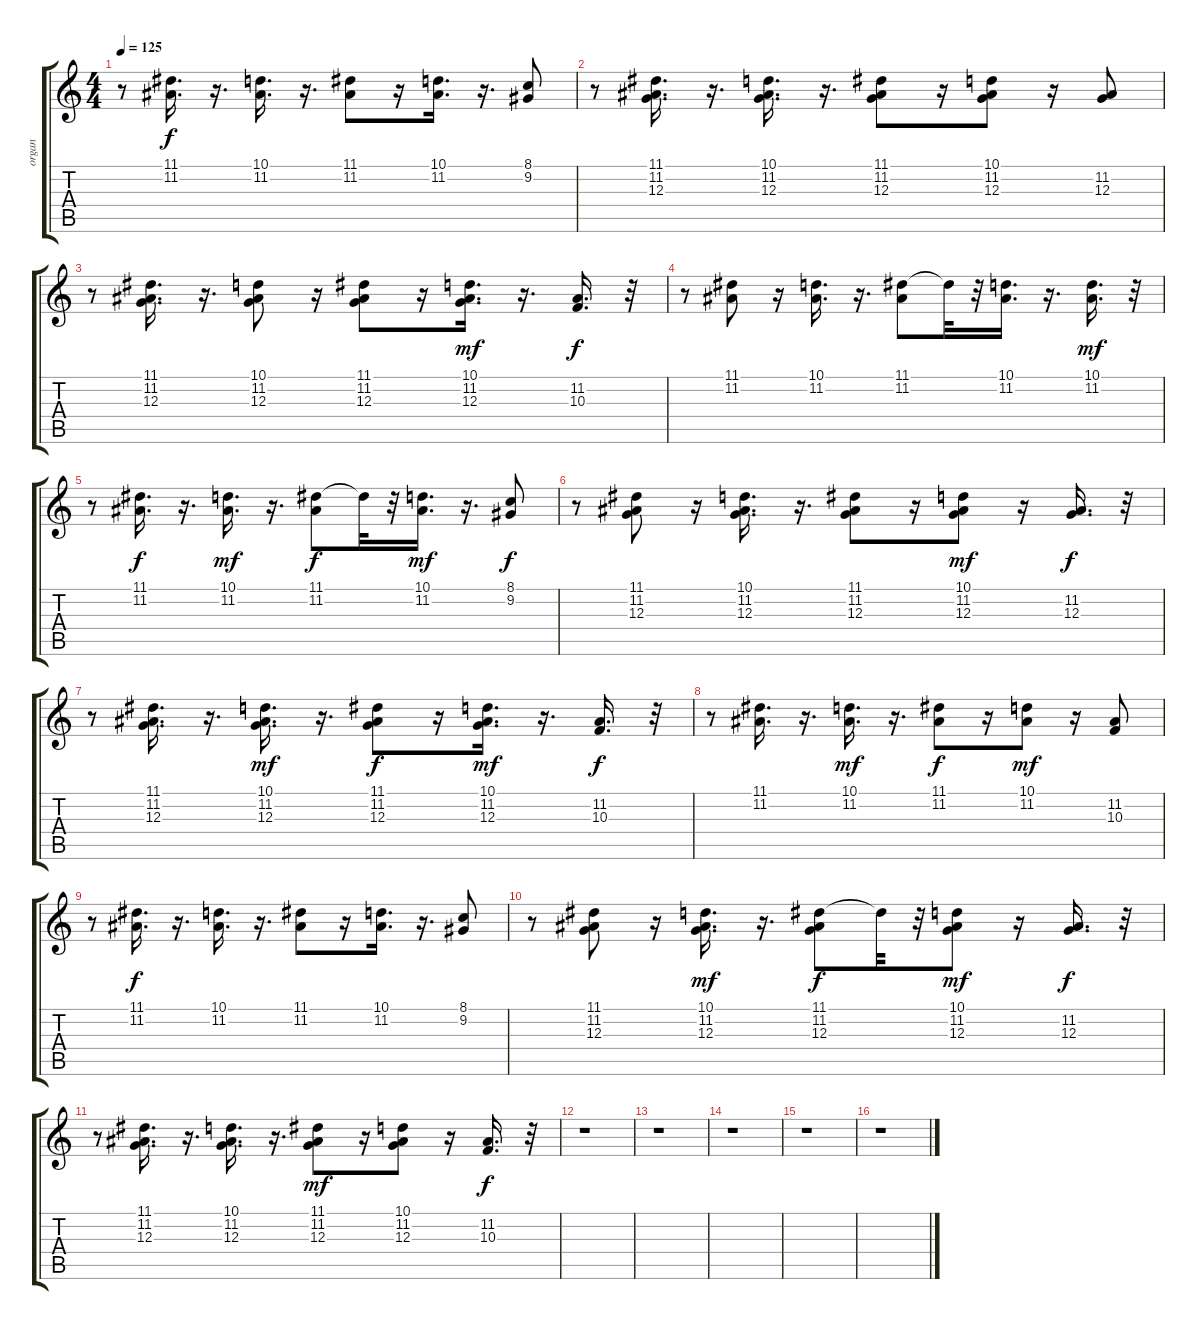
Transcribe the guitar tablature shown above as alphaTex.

\track ("organ   " "organ   ") {instrument percussiveorgan}
\staff {score tabs}
\tuning (E4 B3 G3 D3 A2 E2) {hide}
\ts (4 4)
\tempo 125
\clef g2
\ks c
r.8{dy mf} (11.1 11.2).16{d dy f} r.16{d} (10.1 11.2).16{d} r.16{d} (11.1 11.2).8 r.16 (10.1 11.2).16{d} r.16{d} (8.1 9.2).8 |
r.8 (11.1 11.2 12.3).16{d} r.16{d} (10.1 11.2 12.3).16{d} r.16{d} (11.1 11.2 12.3).8 r.16 (10.1 11.2 12.3).8 r.16 (11.2 12.3).8 |
r.8 (11.1 11.2 12.3).16{d} r.16{d} (10.1 11.2 12.3).8 r.16 (11.1 11.2 12.3).8 r.16 (10.1 11.2 12.3).16{d dy mf} r.16{d} (11.2 10.3).16{d dy f} r.32 |
r.8 (11.1 11.2).8 r.16 (10.1 11.2).16{d} r.16{d} (11.1 11.2).8 11.1{t}.32 r.32 (10.1 11.2).16{d} r.16{d} (10.1 11.2).16{d dy mf} r.32 |
r.8 (11.1 11.2).16{d dy f} r.16{d} (10.1 11.2).16{d dy mf} r.16{d} (11.1 11.2).8{dy f} 11.1{t}.32 r.32 (10.1 11.2).16{d dy mf} r.16{d} (8.1 9.2).8{dy f} |
r.8 (11.1 11.2 12.3).8 r.16 (10.1 11.2 12.3).16{d} r.16{d} (11.1 11.2 12.3).8 r.16 (10.1 11.2 12.3).8{dy mf} r.16 (11.2 12.3).16{d dy f} r.32 |
r.8 (11.1 11.2 12.3).16{d} r.16{d} (10.1 11.2 12.3).16{d dy mf} r.16{d} (11.1 11.2 12.3).8{dy f} r.16 (10.1 11.2 12.3).16{d dy mf} r.16{d} (11.2 10.3).16{d dy f} r.32 |
r.8 (11.1 11.2).16{d} r.16{d} (10.1 11.2).16{d dy mf} r.16{d} (11.1 11.2).8{dy f} r.16 (10.1 11.2).8{dy mf} r.16 (11.2 10.3).8 |
r.8 (11.1 11.2).16{d dy f} r.16{d} (10.1 11.2).16{d} r.16{d} (11.1 11.2).8 r.16 (10.1 11.2).16{d} r.16{d} (8.1 9.2).8 |
r.8 (11.1 11.2 12.3).8 r.16 (10.1 11.2 12.3).16{d dy mf} r.16{d} (11.1 11.2 12.3).8{dy f} 11.1{t}.32 r.32 (10.1 11.2 12.3).8{dy mf} r.16 (11.2 12.3).16{d dy f} r.32 |
r.8 (11.1 11.2 12.3).16{d} r.16{d} (10.1 11.2 12.3).16{d} r.16{d} (11.1 11.2 12.3).8{dy mf} r.16 (10.1 11.2 12.3).8 r.16 (11.2 10.3).16{d dy f} r.32 |
r.1 |
r.1 |
r.1 |
r.1 |
r.1
